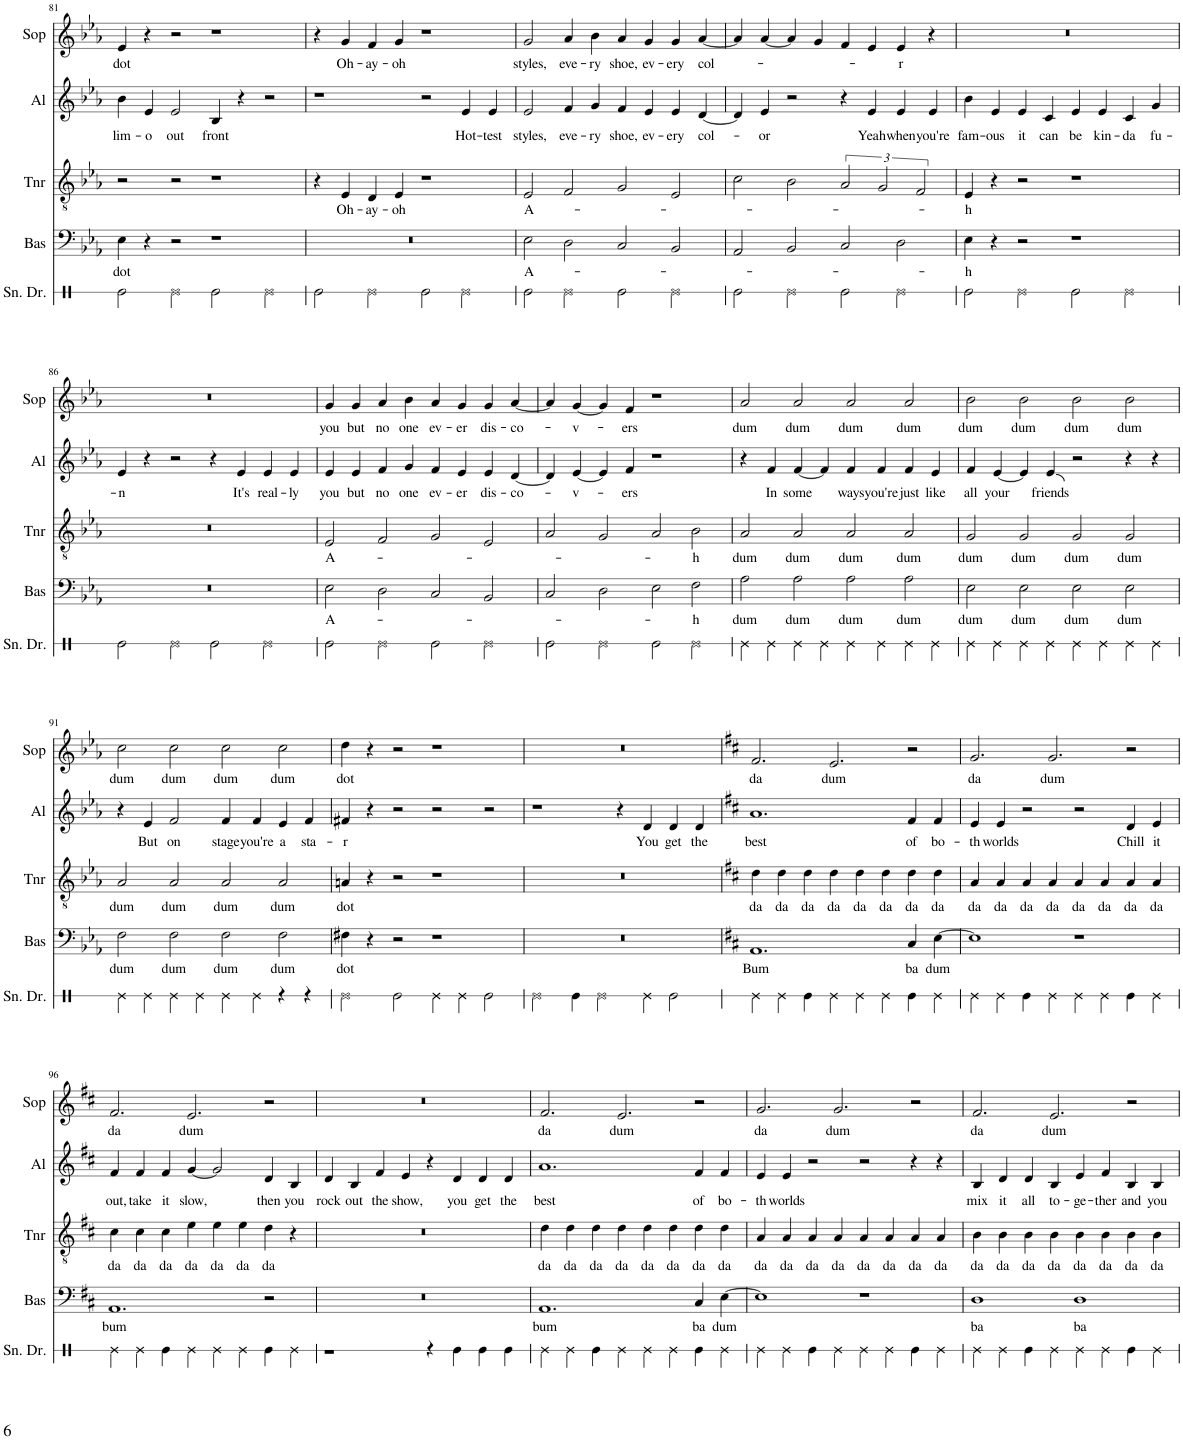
**kern	**kern	**text	**kern	**text	**kern	**text	**kern	**text
*part5	*part4	*part4	*part3	*part3	*part2	*part2	*part1	*part1
*staff5	*staff4	*staff4	*staff3	*staff3	*staff2	*staff2	*staff1	*staff1
*I"Snare Drum	*I"Bass	*	*I"Tenor	*	*I"Alto	*	*I"Soprano	*
*I'Sn. Dr.	*I'Bas	*	*I'Tnr	*	*I'Al	*	*I'Sop	*
!!LO:PB:g=z
*clefX	*clefF4	*	*clefGv2	*	*clefG2	*	*clefG2	*
*k[]	*k[b-e-a-]	*	*k[b-e-a-]	*	*k[b-e-a-]	*	*k[b-e-a-]	*
*M4/2	*M4/2	*	*M4/2	*	*M4/2	*	*M4/2	*
=81	=81	=81	=81	=81	=81	=81	=81	=81
!	!	!LO:LY:b	!	!	!	!LO:LY:b	!	!LO:LY:b
2Re\	4E-\	dot	2r	.	4b-\	lim-	4e-/	dot
!	!	!	!	!	!	!LO:LY:b	!	!
.	4r	.	.	.	4e-/	-o	4r	.
!	!	!	!	!	!	!LO:LY:b	!	!
2Re\	2r	.	2r	.	2e-/	out	2r	.
!	!	!	!	!	!	!LO:LY:b	!	!
2Re\	1r	.	1r	.	4B-/	front	1r	.
.	.	.	.	.	4r	.	.	.
2Re\	.	.	.	.	2r	.	.	.
=82	=82	=82	=82	=82	=82	=82	=82	=82
2Re\	0r	.	4r	.	1r	.	4r	.
!	!	!	!	!LO:LY:b	!	!	!	!LO:LY:b
.	.	.	4E-/	Oh-	.	.	4g/	Oh-
!	!	!	!	!LO:LY:b	!	!	!	!LO:LY:b
2Re\	.	.	4D/	-ay-	.	.	4f/	-ay-
!	!	!	!	!LO:LY:b	!	!	!	!LO:LY:b
.	.	.	4E-/	-oh	.	.	4g/	-oh
2Re\	.	.	1r	.	2r	.	1r	.
!	!	!	!	!	!	!LO:LY:b	!	!
2Re\	.	.	.	.	4e-/	Hot-	.	.
!	!	!	!	!	!	!LO:LY:b	!	!
.	.	.	.	.	4e-/	-test	.	.
=83	=83	=83	=83	=83	=83	=83	=83	=83
!	!	!LO:LY:b	!	!LO:LY:b	!	!LO:LY:b	!	!LO:LY:b
2Re\	2E-\	A-	2E-/	A-	2e-/	styles,	2g/	styles,
!	!	!	!	!	!	!LO:LY:b	!	!LO:LY:b
2Re\	2D\	.	2F/	.	4f/	eve-	4a-/	eve-
!	!	!	!	!	!	!LO:LY:b	!	!LO:LY:b
.	.	.	.	.	4g/	-ry	4b-\	-ry
!	!	!	!	!	!	!LO:LY:b	!	!LO:LY:b
2Re\	2C/	.	2G/	.	4f/	shoe,	4a-/	shoe,
!	!	!	!	!	!	!LO:LY:b	!	!LO:LY:b
.	.	.	.	.	4e-/	ev-	4g/	ev-
!	!	!	!	!	!	!LO:LY:b	!	!LO:LY:b
2Re\	2BB-/	.	2E-/	.	4e-/	-ery	4g/	-ery
!	!	!	!	!	!	!LO:LY:b	!	!LO:LY:b
.	.	.	.	.	[4d/	col-	[4a-/	col-
=84	=84	=84	=84	=84	=84	=84	=84	=84
2Re\	2AA-/	.	2c\	.	4d/]	.	4a-/]	.
!	!	!	!	!	!	!LO:LY:b	!	!
.	.	.	.	.	4e-/	-or	[4a-/	.
2Re\	2BB-/	.	2B-\	.	2r	.	4a-/]	.
.	.	.	.	.	.	.	4g/	.
2Re\	2C/	.	3A-/	.	4r	.	4f/	.
!	!	!	!	!	!	!LO:LY:b	!	!
.	.	.	.	.	4e-/	Yeah	4e-/	.
.	.	.	3G/	.	.	.	.	.
!	!	!	!	!	!	!LO:LY:b	!	!LO:LY:b
2Re\	2D\	.	.	.	4e-/	when	4e-/	-r
.	.	.	3F/	.	.	.	.	.
!	!	!	!	!	!	!LO:LY:b	!	!
.	.	.	.	.	4e-/	you're	4r	.
=85	=85	=85	=85	=85	=85	=85	=85	=85
!	!	!LO:LY:b	!	!LO:LY:b	!	!LO:LY:b	!	!
2Re\	4E-\	-h	4E-/	-h	4b-\	fam-	0r	.
!	!	!	!	!	!	!LO:LY:b	!	!
.	4r	.	4r	.	4e-/	-ous	.	.
!	!	!	!	!	!	!LO:LY:b	!	!
2Re\	2r	.	2r	.	4e-/	it	.	.
!	!	!	!	!	!	!LO:LY:b	!	!
.	.	.	.	.	4c/	can	.	.
!	!	!	!	!	!	!LO:LY:b	!	!
2Re\	1r	.	1r	.	4e-/	be	.	.
!	!	!	!	!	!	!LO:LY:b	!	!
.	.	.	.	.	4e-/	kin-	.	.
!	!	!	!	!	!	!LO:LY:b	!	!
2Re\	.	.	.	.	4c/	-da	.	.
!	!	!	!	!	!	!LO:LY:b	!	!
.	.	.	.	.	4g/	fu-	.	.
!!LO:LB:g=z
=86	=86	=86	=86	=86	=86	=86	=86	=86
!	!	!	!	!	!	!LO:LY:b	!	!
2Re\	0r	.	0r	.	4e-/	-n	0r	.
.	.	.	.	.	4r	.	.	.
2Re\	.	.	.	.	2r	.	.	.
2Re\	.	.	.	.	4r	.	.	.
!	!	!	!	!	!	!LO:LY:b	!	!
.	.	.	.	.	4e-/	It's	.	.
!	!	!	!	!	!	!LO:LY:b	!	!
2Re\	.	.	.	.	4e-/	real-	.	.
!	!	!	!	!	!	!LO:LY:b	!	!
.	.	.	.	.	4e-/	-ly	.	.
=87	=87	=87	=87	=87	=87	=87	=87	=87
!	!	!LO:LY:b	!	!LO:LY:b	!	!LO:LY:b	!	!LO:LY:b
2Re\	2E-\	A-	2E-/	A-	4e-/	you	4g/	you
!	!	!	!	!	!	!LO:LY:b	!	!LO:LY:b
.	.	.	.	.	4e-/	but	4g/	but
!	!	!	!	!	!	!LO:LY:b	!	!LO:LY:b
2Re\	2D\	.	2F/	.	4f/	no	4a-/	no
!	!	!	!	!	!	!LO:LY:b	!	!LO:LY:b
.	.	.	.	.	4g/	one	4b-\	one
!	!	!	!	!	!	!LO:LY:b	!	!LO:LY:b
2Re\	2C/	.	2G/	.	4f/	ev-	4a-/	ev-
!	!	!	!	!	!	!LO:LY:b	!	!LO:LY:b
.	.	.	.	.	4e-/	-er	4g/	-er
!	!	!	!	!	!	!LO:LY:b	!	!LO:LY:b
2Re\	2BB-/	.	2E-/	.	4e-/	dis-	4g/	dis-
!	!	!	!	!	!	!LO:LY:b	!	!LO:LY:b
.	.	.	.	.	[4d/	-co-	[4a-/	-co-
=88	=88	=88	=88	=88	=88	=88	=88	=88
2Re\	2C/	.	2A-/	.	4d/]	.	4a-/]	.
!	!	!	!	!	!	!LO:LY:b	!	!LO:LY:b
.	.	.	.	.	[4e-/	-v-	[4g/	-v-
2Re\	2D\	.	2G/	.	4e-/]	.	4g/]	.
!	!	!	!	!	!	!LO:LY:b	!	!LO:LY:b
.	.	.	.	.	4f/	-ers	4f/	-ers
2Re\	2E-\	.	2A-/	.	1r	.	1r	.
!	!	!LO:LY:b	!	!LO:LY:b	!	!	!	!
2Re\	2F\	-h	2B-\	-h	.	.	.	.
=89	=89	=89	=89	=89	=89	=89	=89	=89
!	!	!LO:LY:b	!	!LO:LY:b	!	!	!	!LO:LY:b
4Re\	2A-\	dum	2A-/	dum	4r	.	2a-/	dum
!	!	!	!	!	!	!LO:LY:b	!	!
4Re\	.	.	.	.	4f/	In	.	.
!	!	!LO:LY:b	!	!LO:LY:b	!	!LO:LY:b	!	!LO:LY:b
4Re\	2A-\	dum	2A-/	dum	[4f/	some	2a-/	dum
4Re\	.	.	.	.	4f/]	.	.	.
!	!	!LO:LY:b	!	!LO:LY:b	!	!LO:LY:b	!	!LO:LY:b
4Re\	2A-\	dum	2A-/	dum	4f/	ways	2a-/	dum
!	!	!	!	!	!	!LO:LY:b	!	!
4Re\	.	.	.	.	4f/	you're	.	.
!	!	!LO:LY:b	!	!LO:LY:b	!	!LO:LY:b	!	!LO:LY:b
4Re\	2A-\	dum	2A-/	dum	4f/	just	2a-/	dum
!	!	!	!	!	!	!LO:LY:b	!	!
4Re\	.	.	.	.	4e-/	like	.	.
=90	=90	=90	=90	=90	=90	=90	=90	=90
!	!	!LO:LY:b	!	!LO:LY:b	!	!LO:LY:b	!	!LO:LY:b
4Re\	2E-\	dum	2G/	dum	4f/	all	2b-\	dum
!	!	!	!	!	!	!LO:LY:b	!	!
4Re\	.	.	.	.	[4e-/	your	.	.
!	!	!LO:LY:b	!	!LO:LY:b	!	!	!	!LO:LY:b
4Re\	2E-\	dum	2G/	dum	4e-/]	.	2b-\	dum
!	!	!	!	!	!	!LO:LY:b	!	!
4Re\	.	.	.	.	4e-/	friends	.	.
!	!	!LO:LY:b	!	!LO:LY:b	!	!	!	!LO:LY:b
4Re\	2E-\	dum	2G/	dum	2r	.	2b-\	dum
4Re\	.	.	.	.	.	.	.	.
!	!	!LO:LY:b	!	!LO:LY:b	!	!	!	!LO:LY:b
4Re\	2E-\	dum	2G/	dum	4r	.	2b-\	dum
4Re\	.	.	.	.	4r	.	.	.
!!LO:LB:g=z
=91	=91	=91	=91	=91	=91	=91	=91	=91
!	!	!LO:LY:b	!	!LO:LY:b	!	!	!	!LO:LY:b
4Re\	2F\	dum	2A-/	dum	4r	.	2cc\	dum
!	!	!	!	!	!	!LO:LY:b	!	!
4Re\	.	.	.	.	4e-/	But	.	.
!	!	!LO:LY:b	!	!LO:LY:b	!	!LO:LY:b	!	!LO:LY:b
4Re\	2F\	dum	2A-/	dum	2f/	on	2cc\	dum
4Re\	.	.	.	.	.	.	.	.
!	!	!LO:LY:b	!	!LO:LY:b	!	!LO:LY:b	!	!LO:LY:b
4Re\	2F\	dum	2A-/	dum	4f/	stage	2cc\	dum
!	!	!	!	!	!	!LO:LY:b	!	!
4Re\	.	.	.	.	4f/	you're	.	.
!	!	!LO:LY:b	!	!LO:LY:b	!	!LO:LY:b	!	!LO:LY:b
4r	2F\	dum	2A-/	dum	4e-/	a	2cc\	dum
!	!	!	!	!	!	!LO:LY:b	!	!
4r	.	.	.	.	4f/	sta-	.	.
=92	=92	=92	=92	=92	=92	=92	=92	=92
!	!	!LO:LY:b	!	!LO:LY:b	!	!LO:LY:b	!	!LO:LY:b
2Re\	4F#X\	dot	4An/	dot	4f#X/	-r	4dd\	dot
.	4r	.	4r	.	4r	.	4r	.
2Re\	2r	.	2r	.	2r	.	2r	.
4Re\	1r	.	1r	.	2r	.	1r	.
4Re\	.	.	.	.	.	.	.	.
2Re\	.	.	.	.	2r	.	.	.
=93	=93	=93	=93	=93	=93	=93	=93	=93
2Re\	0r	.	0r	.	1r	.	0r	.
4Re\	.	.	.	.	.	.	.	.
2Re\	.	.	.	.	.	.	.	.
.	.	.	.	.	4r	.	.	.
!	!	!	!	!	!	!LO:LY:b	!	!
4Re\	.	.	.	.	4d/	You	.	.
!	!	!	!	!	!	!LO:LY:b	!	!
2Re\	.	.	.	.	4d/	get	.	.
!	!	!	!	!	!	!LO:LY:b	!	!
.	.	.	.	.	4d/	the	.	.
=94	=94	=94	=94	=94	=94	=94	=94	=94
*	*k[f#c#]	*	*k[f#c#]	*	*k[f#c#]	*	*k[f#c#]	*
!	!	!LO:LY:b	!	!LO:LY:b	!	!LO:LY:b	!	!LO:LY:b
4Re\	1.AA	Bum	4d\	da	1.a	best	2.f#/	da
!	!	!	!	!LO:LY:b	!	!	!	!
4Re\	.	.	4d\	da	.	.	.	.
!	!	!	!	!LO:LY:b	!	!	!	!
4Re\	.	.	4d\	da	.	.	.	.
!	!	!	!	!LO:LY:b	!	!	!	!LO:LY:b
4Re\	.	.	4d\	da	.	.	2.e/	dum
!	!	!	!	!LO:LY:b	!	!	!	!
4Re\	.	.	4d\	da	.	.	.	.
!	!	!	!	!LO:LY:b	!	!	!	!
4Re\	.	.	4d\	da	.	.	.	.
!	!	!LO:LY:b	!	!LO:LY:b	!	!LO:LY:b	!	!
4Re\	4C#/	ba	4d\	da	4f#/	of	2r	.
!	!	!LO:LY:b	!	!LO:LY:b	!	!LO:LY:b	!	!
4Re\	[4E\	dum	4d\	da	4f#/	bo-	.	.
=95	=95	=95	=95	=95	=95	=95	=95	=95
!	!	!	!	!LO:LY:b	!	!LO:LY:b	!	!LO:LY:b
4Re\	1E]	.	4A/	da	4e/	-th	2.g/	da
!	!	!	!	!LO:LY:b	!	!LO:LY:b	!	!
4Re\	.	.	4A/	da	4e/	worlds	.	.
!	!	!	!	!LO:LY:b	!	!	!	!
4Re\	.	.	4A/	da	2r	.	.	.
!	!	!	!	!LO:LY:b	!	!	!	!LO:LY:b
4Re\	.	.	4A/	da	.	.	2.g/	dum
!	!	!	!	!LO:LY:b	!	!	!	!
4Re\	1r	.	4A/	da	2r	.	.	.
!	!	!	!	!LO:LY:b	!	!	!	!
4Re\	.	.	4A/	da	.	.	.	.
!	!	!	!	!LO:LY:b	!	!LO:LY:b	!	!
4Re\	.	.	4A/	da	4d/	Chill	2r	.
!	!	!	!	!LO:LY:b	!	!LO:LY:b	!	!
4Re\	.	.	4A/	da	4e/	it	.	.
!!LO:LB:g=z
=96	=96	=96	=96	=96	=96	=96	=96	=96
!	!	!LO:LY:b	!	!LO:LY:b	!	!LO:LY:b	!	!LO:LY:b
4Re\	1.AA	bum	4c#\	da	4f#/	out,	2.f#/	da
!	!	!	!	!LO:LY:b	!	!LO:LY:b	!	!
4Re\	.	.	4c#\	da	4f#/	take	.	.
!	!	!	!	!LO:LY:b	!	!LO:LY:b	!	!
4Re\	.	.	4c#\	da	4f#/	it	.	.
!	!	!	!	!LO:LY:b	!	!LO:LY:b	!	!LO:LY:b
4Re\	.	.	4e\	da	[4g/	slow,	2.e/	dum
!	!	!	!	!LO:LY:b	!	!	!	!
4Re\	.	.	4e\	da	2g/]	.	.	.
!	!	!	!	!LO:LY:b	!	!	!	!
4Re\	.	.	4e\	da	.	.	.	.
!	!	!	!	!LO:LY:b	!	!LO:LY:b	!	!
4Re\	2r	.	4d\	da	4d/	then	2r	.
!	!	!	!	!	!	!LO:LY:b	!	!
4Re\	.	.	4r	.	4B/	you	.	.
=97	=97	=97	=97	=97	=97	=97	=97	=97
!	!	!	!	!	!	!LO:LY:b	!	!
1r	0r	.	0r	.	4d/	rock	0r	.
!	!	!	!	!	!	!LO:LY:b	!	!
.	.	.	.	.	4B/	out	.	.
!	!	!	!	!	!	!LO:LY:b	!	!
.	.	.	.	.	4f#/	the	.	.
!	!	!	!	!	!	!LO:LY:b	!	!
.	.	.	.	.	4e/	show,	.	.
4r	.	.	.	.	4r	.	.	.
!	!	!	!	!	!	!LO:LY:b	!	!
4Re\	.	.	.	.	4d/	you	.	.
!	!	!	!	!	!	!LO:LY:b	!	!
4Re\	.	.	.	.	4d/	get	.	.
!	!	!	!	!	!	!LO:LY:b	!	!
4Re\	.	.	.	.	4d/	the	.	.
=98	=98	=98	=98	=98	=98	=98	=98	=98
!	!	!LO:LY:b	!	!LO:LY:b	!	!LO:LY:b	!	!LO:LY:b
4Re\	1.AA	bum	4d\	da	1.a	best	2.f#/	da
!	!	!	!	!LO:LY:b	!	!	!	!
4Re\	.	.	4d\	da	.	.	.	.
!	!	!	!	!LO:LY:b	!	!	!	!
4Re\	.	.	4d\	da	.	.	.	.
!	!	!	!	!LO:LY:b	!	!	!	!LO:LY:b
4Re\	.	.	4d\	da	.	.	2.e/	dum
!	!	!	!	!LO:LY:b	!	!	!	!
4Re\	.	.	4d\	da	.	.	.	.
!	!	!	!	!LO:LY:b	!	!	!	!
4Re\	.	.	4d\	da	.	.	.	.
!	!	!LO:LY:b	!	!LO:LY:b	!	!LO:LY:b	!	!
4Re\	4C#/	ba	4d\	da	4f#/	of	2r	.
!	!	!LO:LY:b	!	!LO:LY:b	!	!LO:LY:b	!	!
4Re\	[4E\	dum	4d\	da	4f#/	bo-	.	.
=99	=99	=99	=99	=99	=99	=99	=99	=99
!	!	!	!	!LO:LY:b	!	!LO:LY:b	!	!LO:LY:b
4Re\	1E]	.	4A/	da	4e/	-th	2.g/	da
!	!	!	!	!LO:LY:b	!	!LO:LY:b	!	!
4Re\	.	.	4A/	da	4e/	worlds	.	.
!	!	!	!	!LO:LY:b	!	!	!	!
4Re\	.	.	4A/	da	2r	.	.	.
!	!	!	!	!LO:LY:b	!	!	!	!LO:LY:b
4Re\	.	.	4A/	da	.	.	2.g/	dum
!	!	!	!	!LO:LY:b	!	!	!	!
4Re\	1r	.	4A/	da	2r	.	.	.
!	!	!	!	!LO:LY:b	!	!	!	!
4Re\	.	.	4A/	da	.	.	.	.
!	!	!	!	!LO:LY:b	!	!	!	!
4Re\	.	.	4A/	da	4r	.	2r	.
!	!	!	!	!LO:LY:b	!	!	!	!
4Re\	.	.	4A/	da	4r	.	.	.
=100	=100	=100	=100	=100	=100	=100	=100	=100
!	!	!LO:LY:b	!	!LO:LY:b	!	!LO:LY:b	!	!LO:LY:b
4Re\	1D	ba	4B\	da	4B/	mix	2.f#/	da
!	!	!	!	!LO:LY:b	!	!LO:LY:b	!	!
4Re\	.	.	4B\	da	4d/	it	.	.
!	!	!	!	!LO:LY:b	!	!LO:LY:b	!	!
4Re\	.	.	4B\	da	4d/	all	.	.
!	!	!	!	!LO:LY:b	!	!LO:LY:b	!	!LO:LY:b
4Re\	.	.	4B\	da	4B/	to-	2.e/	dum
!	!	!LO:LY:b	!	!LO:LY:b	!	!LO:LY:b	!	!
4Re\	1D	ba	4B\	da	4e/	-ge-	.	.
!	!	!	!	!LO:LY:b	!	!LO:LY:b	!	!
4Re\	.	.	4B\	da	4f#/	-ther	.	.
!	!	!	!	!LO:LY:b	!	!LO:LY:b	!	!
4Re\	.	.	4B\	da	4B/	and	2r	.
!	!	!	!	!LO:LY:b	!	!LO:LY:b	!	!
4Re\	.	.	4B\	da	4B/	you	.	.
=	=	=	=	=	=	=	=	=
*-	*-	*-	*-	*-	*-	*-	*-	*-
